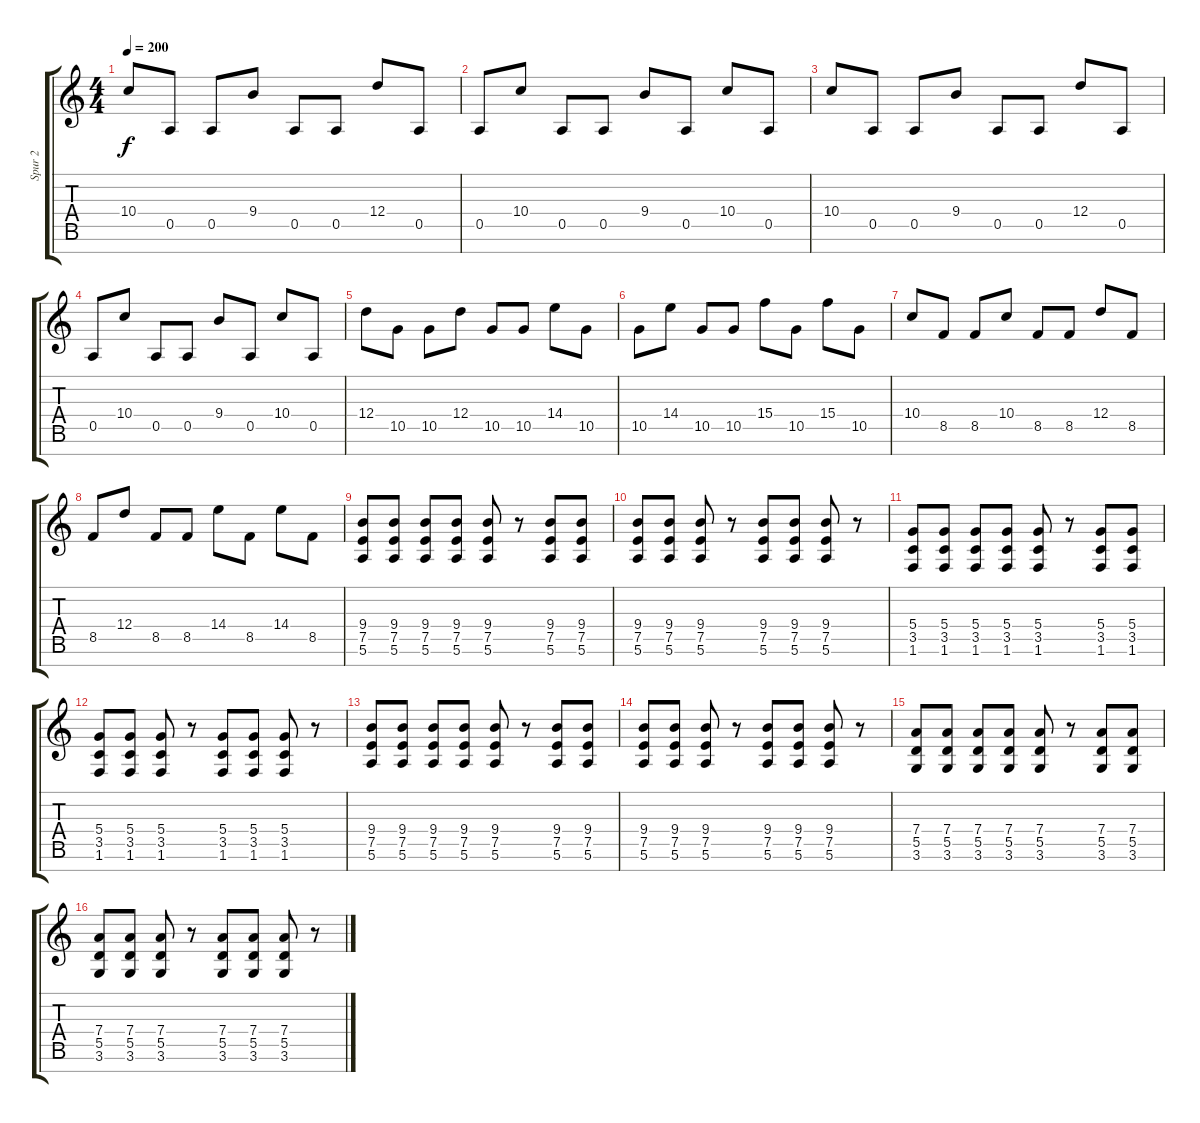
\track ("Spur 2" "Spur 2") {instrument acousticguitarsteel}
\staff {score tabs}
\tuning (E4 B3 G3 D3 A2 E2 B1) {hide}
\ts (4 4)
\tempo 200
\clef g2
\ks c
10.4.8{dy f} 0.5.8 0.5.8 9.4.8 0.5.8 0.5.8 12.4.8 0.5.8 |
0.5.8 10.4.8 0.5.8 0.5.8 9.4.8 0.5.8 10.4.8 0.5.8 |
10.4.8 0.5.8 0.5.8 9.4.8 0.5.8 0.5.8 12.4.8 0.5.8 |
0.5.8 10.4.8 0.5.8 0.5.8 9.4.8 0.5.8 10.4.8 0.5.8 |
12.4.8 10.5.8 10.5.8 12.4.8 10.5.8 10.5.8 14.4.8 10.5.8 |
10.5.8 14.4.8 10.5.8 10.5.8 15.4.8 10.5.8 15.4.8 10.5.8 |
10.4.8 8.5.8 8.5.8 10.4.8 8.5.8 8.5.8 12.4.8 8.5.8 |
8.5.8 12.4.8 8.5.8 8.5.8 14.4.8 8.5.8 14.4.8 8.5.8 |
(9.4 7.5 5.6).8 (9.4 7.5 5.6).8 (9.4 7.5 5.6).8 (9.4 7.5 5.6).8 (9.4 7.5 5.6).8 r.8 (9.4 7.5 5.6).8 (9.4 7.5 5.6).8 |
(9.4 7.5 5.6).8 (9.4 7.5 5.6).8 (9.4 7.5 5.6).8 r.8 (9.4 7.5 5.6).8 (9.4 7.5 5.6).8 (9.4 7.5 5.6).8 r.8 |
(5.4 3.5 1.6).8 (5.4 3.5 1.6).8 (5.4 3.5 1.6).8 (5.4 3.5 1.6).8 (5.4 3.5 1.6).8 r.8 (5.4 3.5 1.6).8 (5.4 3.5 1.6).8 |
(5.4 3.5 1.6).8 (5.4 3.5 1.6).8 (5.4 3.5 1.6).8 r.8 (5.4 3.5 1.6).8 (5.4 3.5 1.6).8 (5.4 3.5 1.6).8 r.8 |
(9.4 7.5 5.6).8 (9.4 7.5 5.6).8 (9.4 7.5 5.6).8 (9.4 7.5 5.6).8 (9.4 7.5 5.6).8 r.8 (9.4 7.5 5.6).8 (9.4 7.5 5.6).8 |
(9.4 7.5 5.6).8 (9.4 7.5 5.6).8 (9.4 7.5 5.6).8 r.8 (9.4 7.5 5.6).8 (9.4 7.5 5.6).8 (9.4 7.5 5.6).8 r.8 |
(7.4 5.5 3.6).8 (7.4 5.5 3.6).8 (7.4 5.5 3.6).8 (7.4 5.5 3.6).8 (7.4 5.5 3.6).8 r.8 (7.4 5.5 3.6).8 (7.4 5.5 3.6).8 |
(7.4 5.5 3.6).8 (7.4 5.5 3.6).8 (7.4 5.5 3.6).8 r.8 (7.4 5.5 3.6).8 (7.4 5.5 3.6).8 (7.4 5.5 3.6).8 r.8
